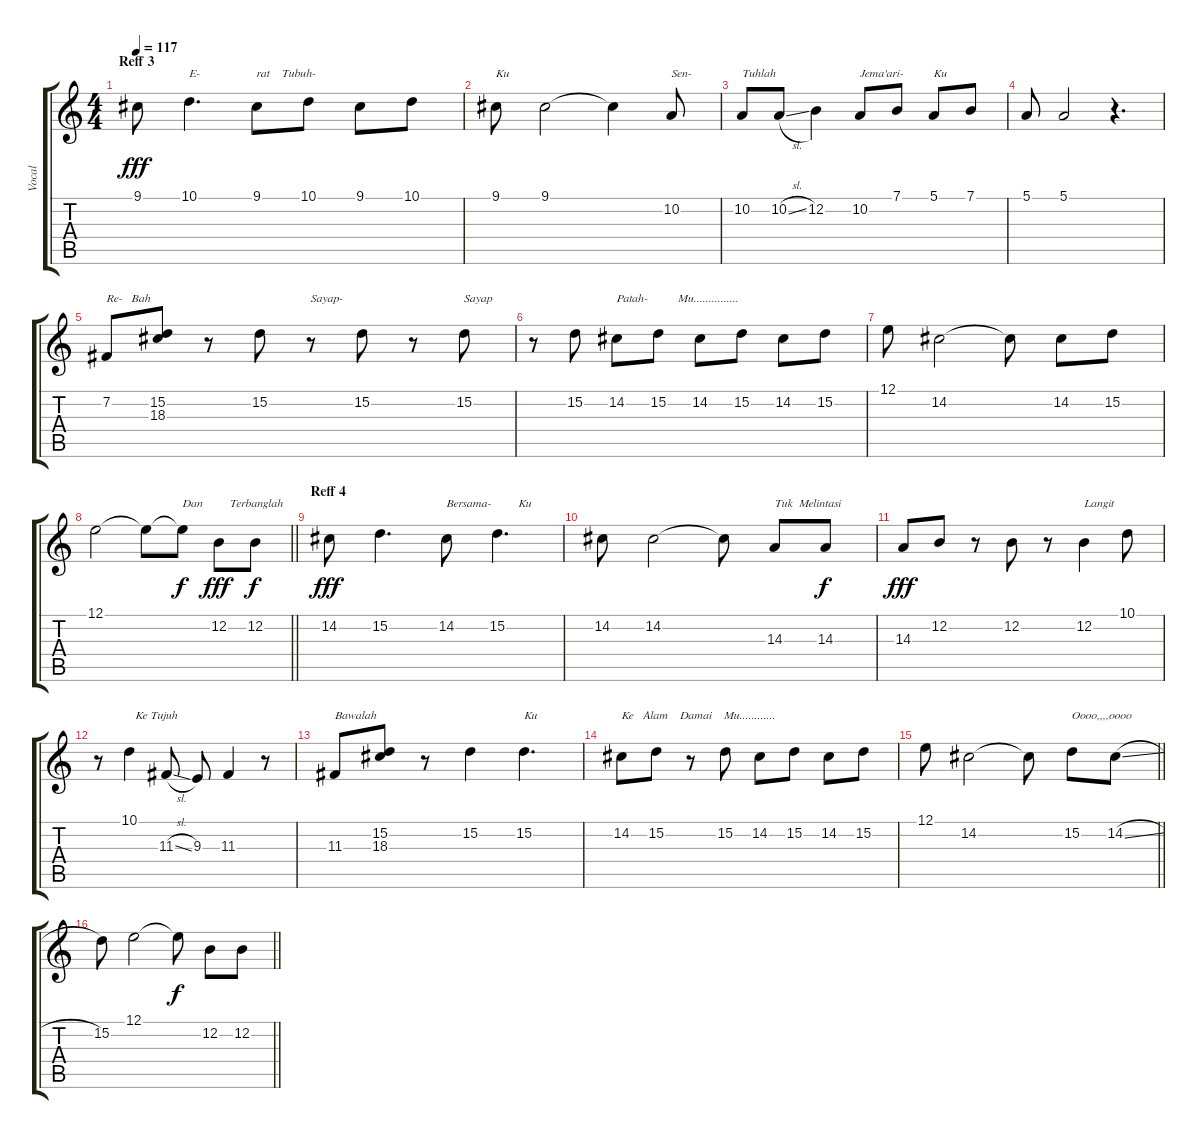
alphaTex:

\track ("Vocal" "Vocal") {instrument choiraahs}
\staff {score tabs}
\tuning (E4 B3 G3 D3 A2 E2) {hide}
\ts (4 4)
\section ("" "Reff 3")
\tempo 117
\clef g2
\ks c
9.1{t}.8{dy fff} 10.1.4{d txt "E-"} 9.1.8{txt "rat    Tubuh-"} 10.1.8 9.1.8 10.1.8 |
9.1.8{txt "Ku"} 9.1.2 9.1{t}.4 10.2.8{txt "Sen-"} |
10.2.8{txt "Tuhlah"} 10.2{sl}.8 12.2.4 10.2.8{txt "Jema'ari-          Ku"} 7.1.8 5.1.8 7.1.8 |
5.1.8 5.1.2 r.4{d} |
7.2.8{txt "Re-   Bah"} (15.2 18.3).8 r.8 15.2.8 r.8{txt "Sayap-"} 15.2.8 r.8 15.2.8{txt "Sayap"} |
r.8 15.2.8 14.2.8{txt "Patah-          Mu..............."} 15.2.8 14.2.8 15.2.8 14.2.8 15.2.8 |
12.1.8 14.2.2 14.2{t}.8 14.2.8 15.2.8 |
\barLineRight lightlight
12.1.2 12.1{t}.8 12.1{t}.8{txt "Dan         Terbanglah" dy f} 12.2.8{dy fff} 12.2.8{dy f} |
\section ("" "Reff 4")
14.2.8{dy fff} 15.2.4{d} 14.2.8{txt "Bersama-         Ku"} 15.2.4{d} |
14.2.8 14.2.2 14.2{t}.8 14.3.8{txt "Tuk  Melintasi"} 14.3.8{dy f} |
14.3.8{dy fff} 12.2.8 r.8 12.2.8 r.8 12.2.4{txt "Langit    "} 10.1.8 |
r.8 10.1.4{txt "  Ke Tujuh"} 11.3{sl}.8 9.3.8 11.3.4 r.8 |
11.3.8{txt "Bawalah"} (15.2 18.3).8 r.8 15.2.4 15.2.4{d txt "Ku"} |
14.2.8{txt "Ke   Alam    Damai    Mu............"} 15.2.8 r.8 15.2.8 14.2.8 15.2.8 14.2.8 15.2.8 |
\barLineRight lightlight
12.1.8 14.2.2 14.2{t}.8 15.2.8{txt "Oooo,,,,oooo"} 14.2{sl}.8 |
\barLineRight lightlight
15.2.8 12.1.2 12.1{t}.8{dy f} 12.2.8 12.2.8
